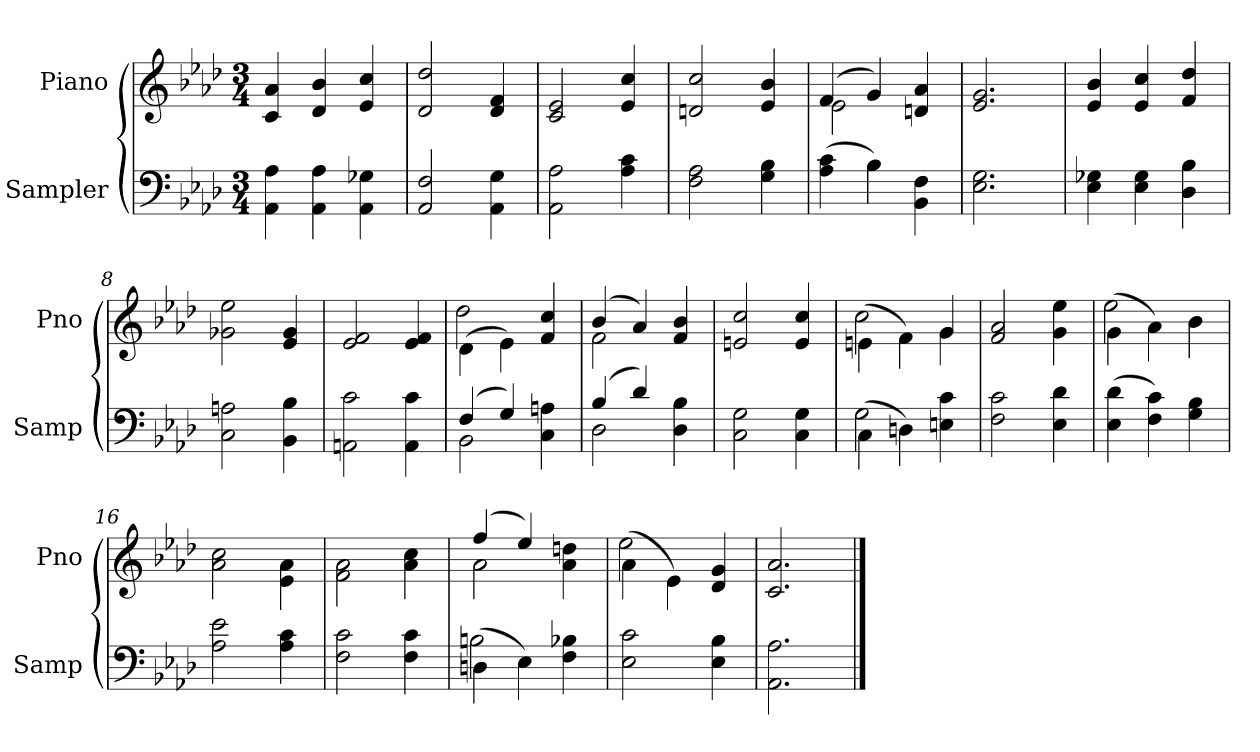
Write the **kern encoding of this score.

**kern	**kern
*part2	*part1
*staff2	*staff1
*I"Sampler	*I"Piano
*I'Samp	*I'Pno
*clefF4	*clefG2
*k[b-e-a-d-]	*k[b-e-a-d-]
*A-:	*A-:
*M3/4	*M3/4
=1	=1
4AA- 4A-	4c 4a-
4AA- 4A-	4d- 4b-
4AA- 4G-X	4e- 4cc
=2	=2
2AA- 2F	2d- 2dd-
4AA- 4G	4d- 4f
=3	=3
2AA- 2A-	2c 2e-
4A- 4c	4e- 4cc
=4	=4
2F 2A-	2dn 2cc
4G 4B-	4e- 4b-
=5	=5
*^	*^
(4A- 4c	4ryy	(4f/	2e-
4B-\)	4B-	4g/)	.
4BB- 4F	4ryy	4dn 4a-	4ryy
*v	*v	*	*
*	*v	*v
=6	=6
2.E- 2.G	2.e- 2.g
=7	=7
4E- 4G-X	4e- 4b-
4E- 4G-	4e- 4cc
4D- 4B-	4f 4dd-
=8	=8
2C 2An	2g-X 2ee-
4BB- 4B-	4e- 4g-
=9	=9
2AAn 2c	2e- 2f
4AA 4c	4e- 4f
=10	=10
*^	*^
(4F/	2BB-	(4d-\	2dd-
4G/)	.	4e-\)	.
4C 4An	4ryy	4f 4cc	4ryy
=11	=11	=11	=11
(4B-/	2D-	(4b-/	2f
4d-/)	.	4a-/)	.
4D- 4B-	4ryy	4f 4b-	4ryy
*v	*v	*	*
*	*v	*v
=12	=12
2C 2G	2en 2cc
4C 4G	4e 4cc
=13	=13
*^	*^
(4C\	2G	(4en\	2cc
4Dn\)	.	4f\)	.
4En 4c	4ryy	4g/	4g
*v	*v	*	*
*	*v	*v
=14	=14
2F 2c	2f 2a-
4E- 4d-	4g 4ee-
=15	=15
*	*^
(4E- 4d-	(4g\	2ee-
4F 4c)	4a-\)	.
4G 4B-	4b-\	4b-
*	*v	*v
=16	=16
2A- 2e-	2a- 2cc
4A- 4c	4e-\ 4a-\
=17	=17
2F 2c	2f\ 2a-\
4F 4c	4a- 4cc
=18	=18
*^	*^
(4Dn\	2Bn	(4ff/	2a-
4E-\)	.	4ee-/)	.
4F 4B-	4ryy	4a- 4ddn	4ryy
*v	*v	*	*
=19	=19	=19
2E- 2c	(4a-\	2ee-
.	4e-\)	.
4E- 4B-	4d- 4g	4ryy
*	*v	*v
=20	=20
2.AA- 2.A-	2.c 2.a-
==	==
*-	*-
